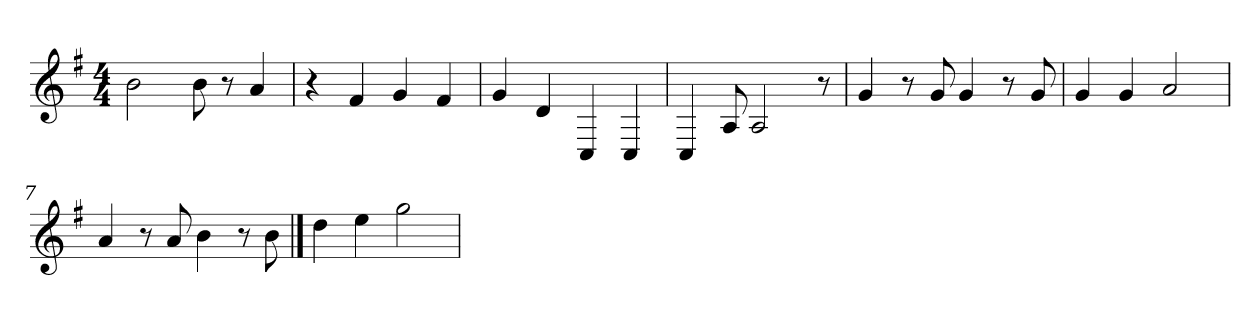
**kern
*part1
*staff1
*
*k[f#]
*M4/4
*MM120
=1
2b
8b
8r
4a
=2
4r
4f#
4g
4f#
=3
4g
4d
4C
4C
=4
4C
8A
2A
8r
!!LO:LB:g=z
=5
4g
8r
8g
4g
8r
8g
=6
4g
4g
2a
=7
4a
8r
8a
4b
8r
8b
==8
4dd
4ee
2gg
=
*-
